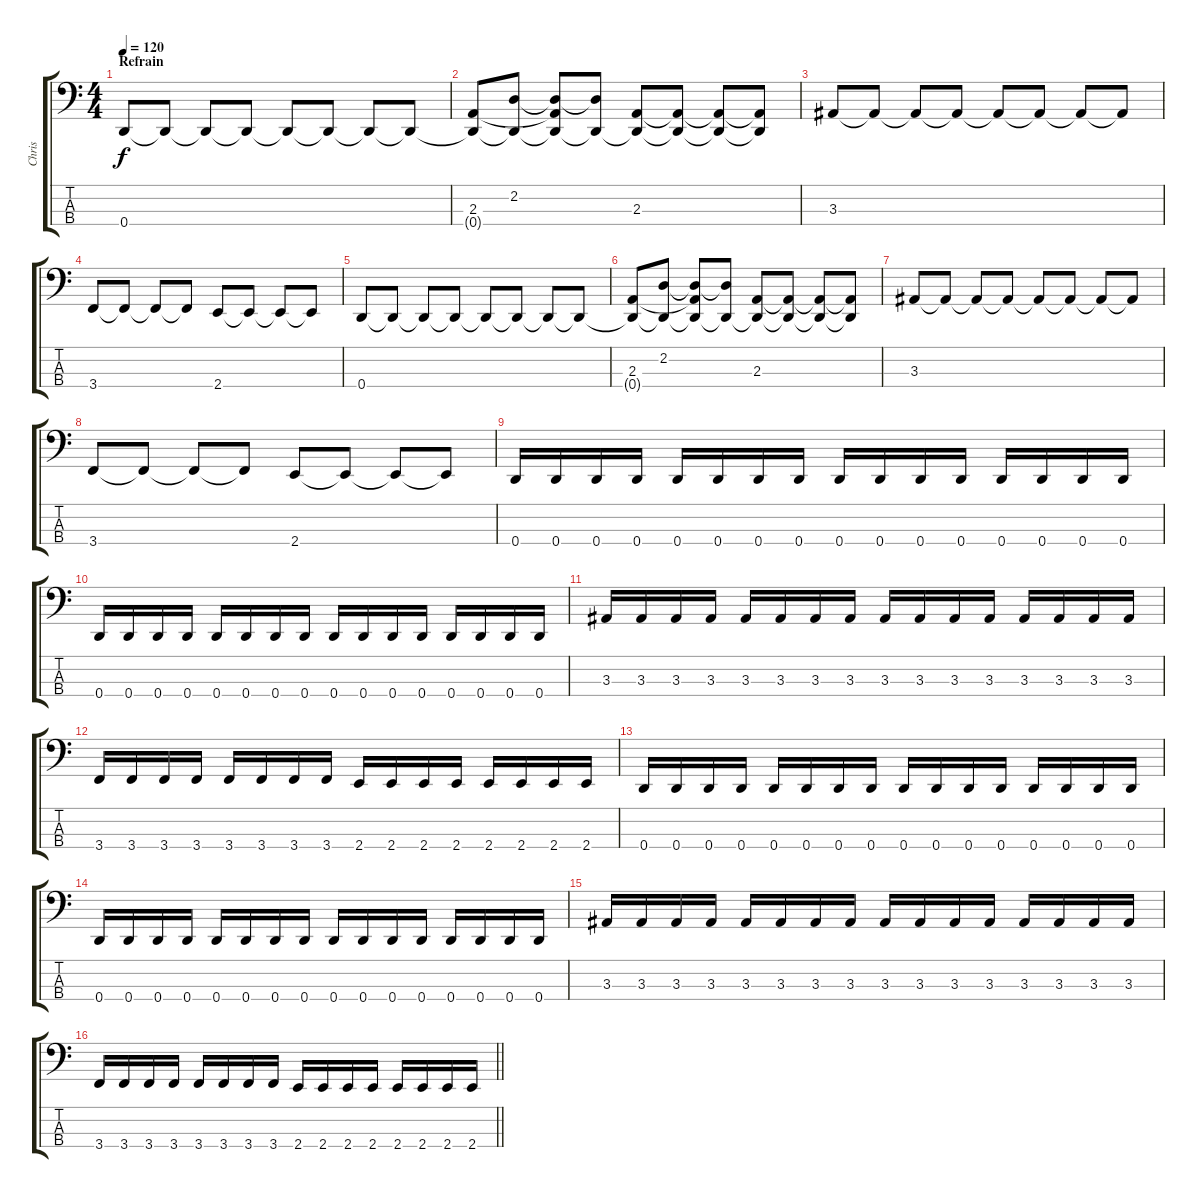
\track ("Chris" "Chris") {instrument electricbassfinger}
\staff {score tabs}
\tuning (F2 C2 G1 D1) {hide}
\ts (4 4)
\section ("" "Refrain")
\tempo 120
\clef f4
\ks c
0.4.8{dy f} 0.4{t}.8 0.4{t}.8 0.4{t}.8 0.4{t}.8 0.4{t}.8 0.4{t}.8 0.4{t}.8 |
(2.3 0.4{t}).8 (2.2 0.4{t}).8 (2.2{t} 2.3{t} 0.4{t}).8 (2.2{t} 0.4{t}).8 (2.3 0.4{t}).8 (2.3{t} 0.4{t}).8 (2.3{t} 0.4{t}).8 (2.3{t} 0.4{t}).8 |
3.3.8 3.3{t}.8 3.3{t}.8 3.3{t}.8 3.3{t}.8 3.3{t}.8 3.3{t}.8 3.3{t}.8 |
3.4.8 3.4{t}.8 3.4{t}.8 3.4{t}.8 2.4.8 2.4{t}.8 2.4{t}.8 2.4{t}.8 |
0.4.8 0.4{t}.8 0.4{t}.8 0.4{t}.8 0.4{t}.8 0.4{t}.8 0.4{t}.8 0.4{t}.8 |
(2.3 0.4{t}).8 (2.2 0.4{t}).8 (2.2{t} 2.3{t} 0.4{t}).8 (2.2{t} 0.4{t}).8 (2.3 0.4{t}).8 (2.3{t} 0.4{t}).8 (2.3{t} 0.4{t}).8 (2.3{t} 0.4{t}).8 |
3.3.8 3.3{t}.8 3.3{t}.8 3.3{t}.8 3.3{t}.8 3.3{t}.8 3.3{t}.8 3.3{t}.8 |
3.4.8 3.4{t}.8 3.4{t}.8 3.4{t}.8 2.4.8 2.4{t}.8 2.4{t}.8 2.4{t}.8 |
0.4.16 0.4.16 0.4.16 0.4.16 0.4.16 0.4.16 0.4.16 0.4.16 0.4.16 0.4.16 0.4.16 0.4.16 0.4.16 0.4.16 0.4.16 0.4.16 |
0.4.16 0.4.16 0.4.16 0.4.16 0.4.16 0.4.16 0.4.16 0.4.16 0.4.16 0.4.16 0.4.16 0.4.16 0.4.16 0.4.16 0.4.16 0.4.16 |
3.3.16 3.3.16 3.3.16 3.3.16 3.3.16 3.3.16 3.3.16 3.3.16 3.3.16 3.3.16 3.3.16 3.3.16 3.3.16 3.3.16 3.3.16 3.3.16 |
3.4.16 3.4.16 3.4.16 3.4.16 3.4.16 3.4.16 3.4.16 3.4.16 2.4.16 2.4.16 2.4.16 2.4.16 2.4.16 2.4.16 2.4.16 2.4.16 |
0.4.16 0.4.16 0.4.16 0.4.16 0.4.16 0.4.16 0.4.16 0.4.16 0.4.16 0.4.16 0.4.16 0.4.16 0.4.16 0.4.16 0.4.16 0.4.16 |
0.4.16 0.4.16 0.4.16 0.4.16 0.4.16 0.4.16 0.4.16 0.4.16 0.4.16 0.4.16 0.4.16 0.4.16 0.4.16 0.4.16 0.4.16 0.4.16 |
3.3.16 3.3.16 3.3.16 3.3.16 3.3.16 3.3.16 3.3.16 3.3.16 3.3.16 3.3.16 3.3.16 3.3.16 3.3.16 3.3.16 3.3.16 3.3.16 |
\barLineRight lightlight
3.4.16 3.4.16 3.4.16 3.4.16 3.4.16 3.4.16 3.4.16 3.4.16 2.4.16 2.4.16 2.4.16 2.4.16 2.4.16 2.4.16 2.4.16 2.4.16
